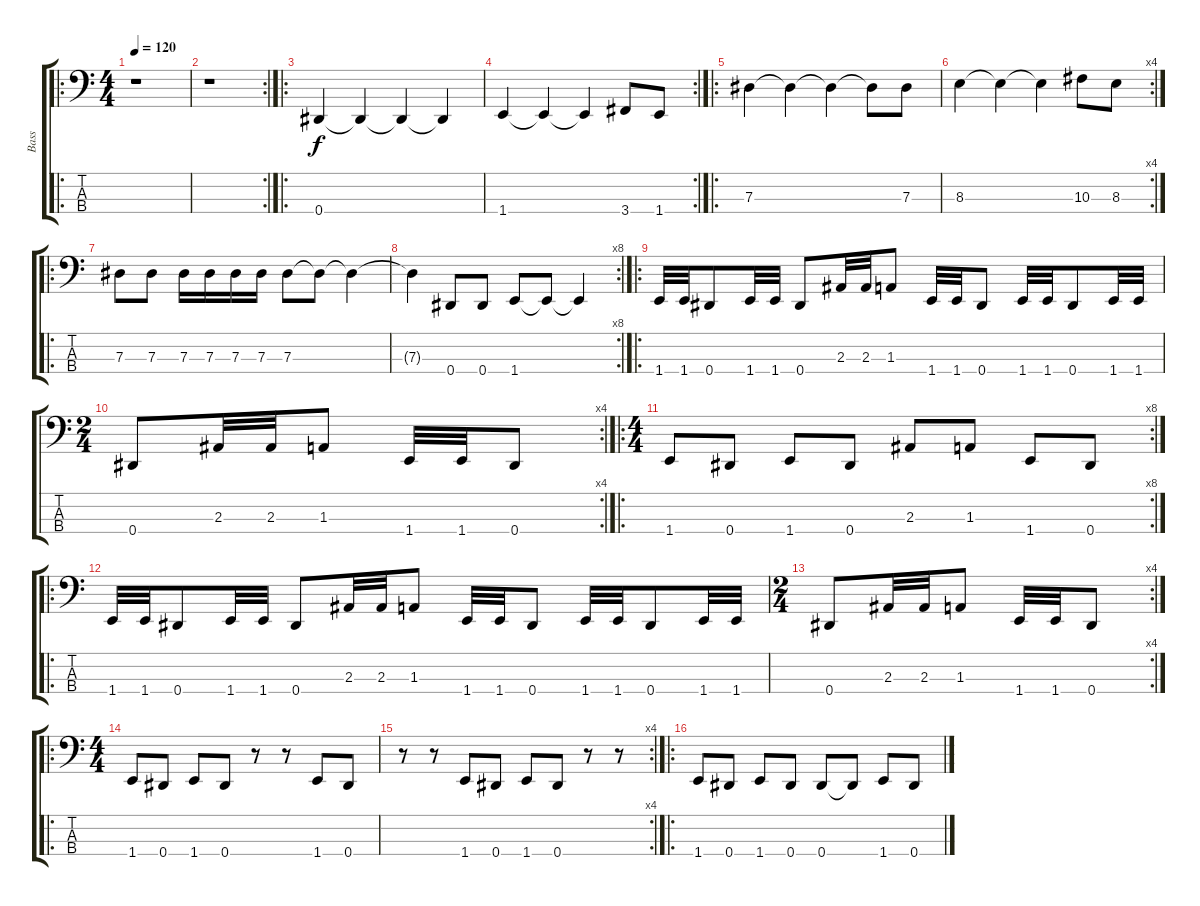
\track ("Bass" "Bass") {instrument electricbassfinger}
\staff {score tabs}
\tuning (Gb2 Db2 Ab1 Eb1) {hide}
\ro
\ts (4 4)
\tempo 120
\clef f4
\ks c
r.1{dy f instrument electricbassfinger} |
\rc 2
r.1 |
\ro
0.4.4 0.4{t}.4 0.4{t}.4 0.4{t}.4 |
\rc 2
1.4.4 1.4{t}.4 1.4{t}.4 3.4.8 1.4.8 |
\ro
7.3.4 7.3{t}.4 7.3{t}.4 7.3{t}.8 7.3.8 |
\rc 4
8.3.4 8.3{t}.4 8.3{t}.4 10.3.8 8.3.8 |
\ro
7.3.8 7.3.8 7.3.16 7.3.16 7.3.16 7.3.16 7.3.8 7.3{t}.8 7.3{t}.4 |
\rc 8
7.3{t}.4 0.4.8 0.4.8 1.4.8 1.4{t}.8 1.4{t}.4 |
\ro
1.4.32 1.4.32 0.4.8 1.4.32 1.4.32 0.4.8 2.3.32 2.3.32 1.3.8 1.4.32 1.4.32 0.4.8 1.4.32 1.4.32 0.4.8 1.4.32 1.4.32 |
\rc 4
\ts (2 4)
0.4.8 2.3.32 2.3.32 1.3.8 1.4.32 1.4.32 0.4.8 |
\ro
\rc 8
\ts (4 4)
1.4.8 0.4.8 1.4.8 0.4.8 2.3.8 1.3.8 1.4.8 0.4.8 |
\ro
1.4.32 1.4.32 0.4.8 1.4.32 1.4.32 0.4.8 2.3.32 2.3.32 1.3.8 1.4.32 1.4.32 0.4.8 1.4.32 1.4.32 0.4.8 1.4.32 1.4.32 |
\rc 4
\ts (2 4)
0.4.8 2.3.32 2.3.32 1.3.8 1.4.32 1.4.32 0.4.8 |
\ro
\ts (4 4)
1.4.8 0.4.8 1.4.8 0.4.8 r.8 r.8 1.4.8 0.4.8 |
\rc 4
r.8 r.8 1.4.8 0.4.8 1.4.8 0.4.8 r.8 r.8 |
\ro
1.4.8 0.4.8 1.4.8 0.4.8 0.4.8 0.4{t}.8 1.4.8 0.4.8
